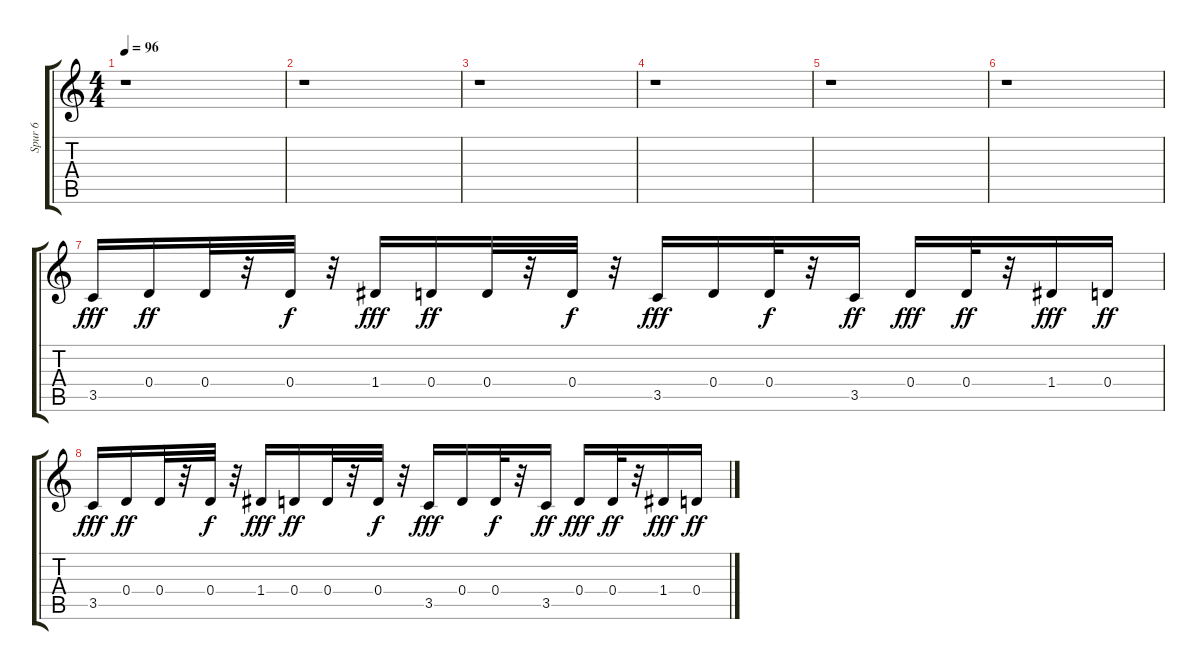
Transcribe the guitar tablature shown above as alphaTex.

\track ("Spur 6" "Spur 6") {instrument distortionguitar}
\staff {score tabs}
\tuning (E4 B3 G3 D3 A2 E2) {hide}
\ts (4 4)
\tempo 96
\clef g2
\ks c
r.1{dy f} |
r.1 |
r.1 |
r.1 |
r.1 |
r.1 |
3.5.16{dy fff} 0.4.16{dy ff} 0.4.32 r.32 0.4.32{dy f} r.32 1.4.16{dy fff} 0.4.16{dy ff} 0.4.32 r.32 0.4.32{dy f} r.32 3.5.16{dy fff} 0.4.16 0.4.32{dy f} r.32 3.5.16{dy ff} 0.4.16{dy fff} 0.4.32{dy ff} r.32 1.4.16{dy fff} 0.4.16{dy ff} |
3.5.16{dy fff} 0.4.16{dy ff} 0.4.32 r.32 0.4.32{dy f} r.32 1.4.16{dy fff} 0.4.16{dy ff} 0.4.32 r.32 0.4.32{dy f} r.32 3.5.16{dy fff} 0.4.16 0.4.32{dy f} r.32 3.5.16{dy ff} 0.4.16{dy fff} 0.4.32{dy ff} r.32 1.4.16{dy fff} 0.4.16{dy ff}
